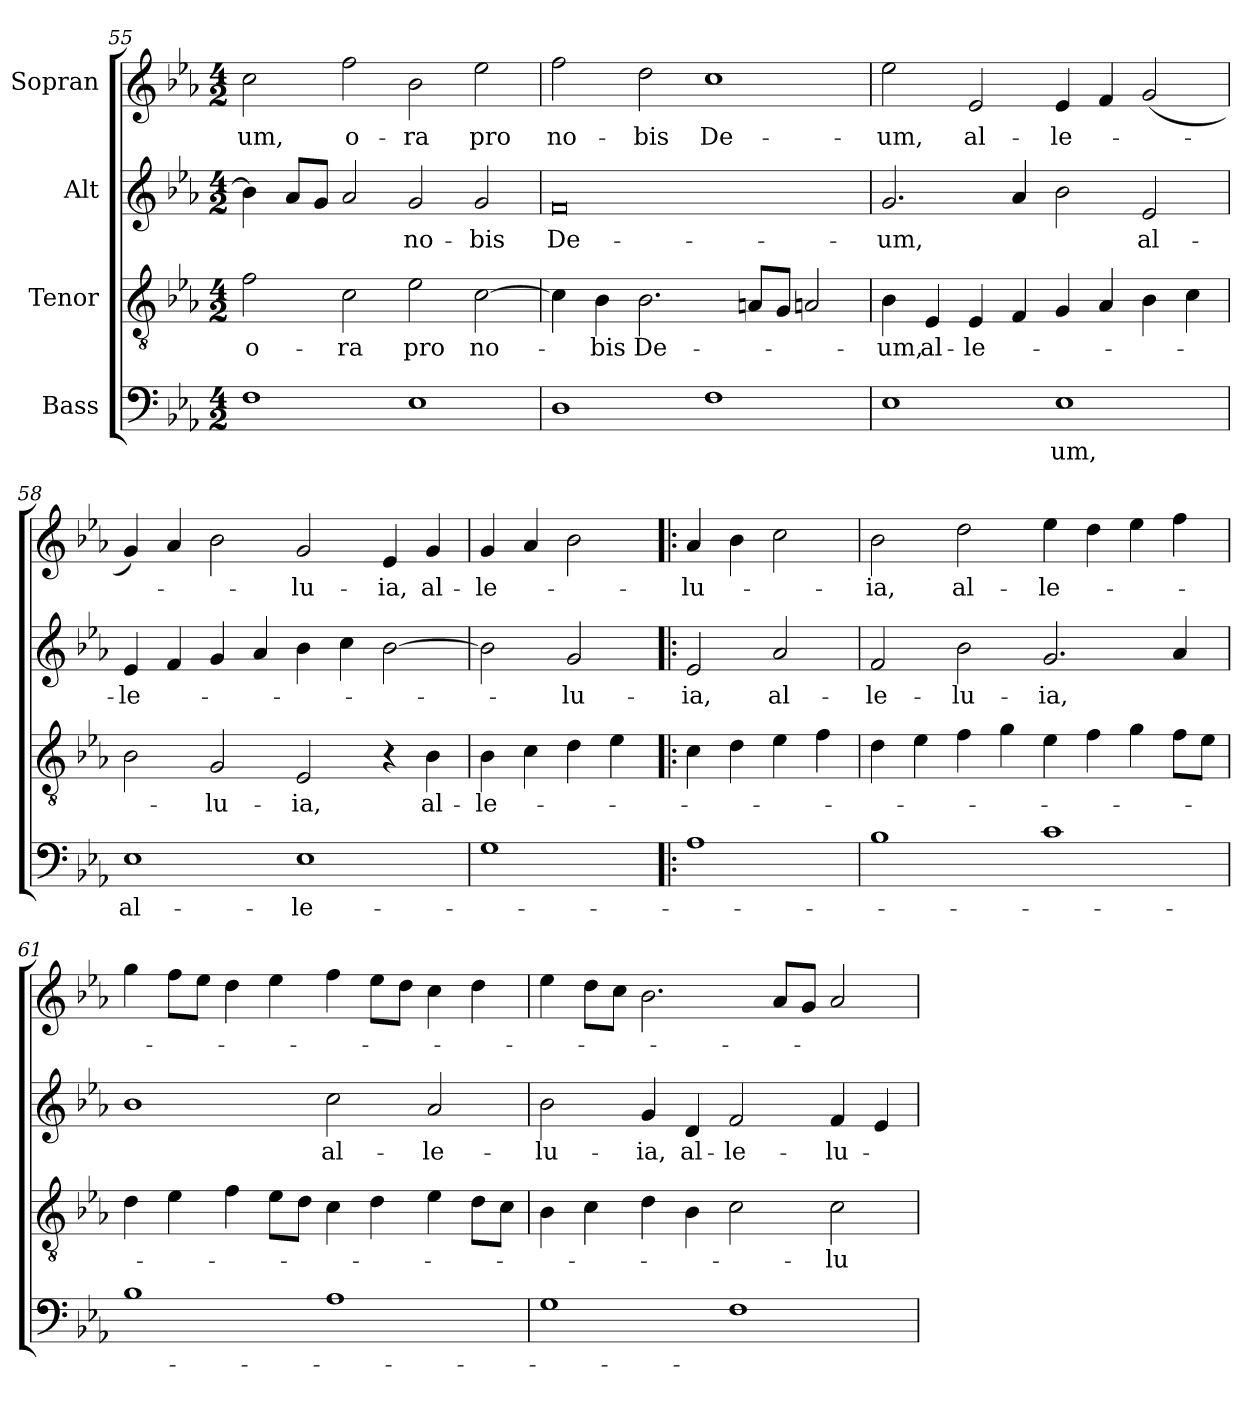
**kern	**text	**kern	**text	**kern	**text	**kern	**text
*part4	*part4	*part3	*part3	*part2	*part2	*part1	*part1
*staff4	*staff4	*staff3	*staff3	*staff2	*staff2	*staff1	*staff1
*I"Bass	*	*I"Tenor	*	*I"Alt	*	*I"Sopran	*
*clefF4	*	*clefGv2	*	*clefG2	*	*clefG2	*
*k[b-e-a-]	*	*k[b-e-a-]	*	*k[b-e-a-]	*	*k[b-e-a-]	*
*M4/2	*	*M4/2	*	*M4/2	*	*M4/2	*
=55	=55	=55	=55	=55	=55	=55	=55
!	!	!	!LO:LY:b	!	!	!	!LO:LY:b
1F	.	2f\	o-	4b-\]	.	2cc\	-um,
.	.	.	.	8a-/L	.	.	.
.	.	.	.	8g/J	.	.	.
!	!	!	!LO:LY:b	!	!	!	!LO:LY:b
.	.	2c\	-ra	2a-/	.	2ff\	o-
!	!	!	!LO:LY:b	!	!LO:LY:b	!	!LO:LY:b
1E-	.	2e-\	pro	2g/	-no-	2b-\	-ra
!	!	!	!LO:LY:b	!	!LO:LY:b	!	!LO:LY:b
.	.	[2c\	no-	2g/	-bis	2ee-\	pro
=56	=56	=56	=56	=56	=56	=56	=56
!	!	!	!	!	!LO:LY:b	!	!LO:LY:b
1D	.	4c\]	.	0f	De-	2ff\	no-
!	!	!	!LO:LY:b	!	!	!	!
.	.	4B-\	bis	.	.	.	.
!	!	!	!LO:LY:b	!	!	!	!LO:LY:b
.	.	2.B-\	De-	.	.	2dd\	-bis
!	!	!	!	!	!	!	!LO:LY:b
1F	.	.	.	.	.	1cc	De-
.	.	8An/L	.	.	.	.	.
.	.	8G/J	.	.	.	.	.
.	.	2An/	.	.	.	.	.
=57	=57	=57	=57	=57	=57	=57	=57
!	!	!	!LO:LY:b	!	!LO:LY:b	!	!LO:LY:b
1E-	.	4B-\	-um,	2.g/	-um,	2ee-\	-um,
!	!	!	!LO:LY:b	!	!	!	!
.	.	4E-/	al-	.	.	.	.
!	!	!	!LO:LY:b	!	!	!	!LO:LY:b
.	.	4E-/	-le-	.	.	2e-/	al-
.	.	4F/	.	4a-/	.	.	.
!	!LO:LY:b	!	!	!	!	!	!LO:LY:b
1E-	-um,	4G/	.	2b-\	.	4e-/	-le-
.	.	4A-/	.	.	.	4f/	.
!	!	!	!	!	!LO:LY:b	!	!
.	.	4B-\	.	2e-/	al-	(2g/	.
.	.	4c\	.	.	.	.	.
!!LO:PB:g=z
=58	=58	=58	=58	=58	=58	=58	=58
!	!LO:LY:b	!	!	!	!LO:LY:b	!	!
1E-	al-	2B-\	.	4e-/	-le-	4g/)	.
.	.	.	.	4f/	.	4a-/	.
!	!	!	!LO:LY:b	!	!	!	!
.	.	2G/	-lu-	4g/	.	2b-\	.
.	.	.	.	4a-/	.	.	.
!	!LO:LY:b	!	!LO:LY:b	!	!	!	!LO:LY:b
1E-	-le-	2E-/	-ia,	4b-\	.	2g/	-lu-
.	.	.	.	4cc\	.	.	.
!	!	!	!	!	!	!	!LO:LY:b
.	.	4r	.	[2b-	.	4e-/	-ia,
!	!	!	!LO:LY:b	!	!	!	!LO:LY:b
.	.	4B-\	al-	.	.	4g/	al-
=59	=59	=59	=59	=59	=59	=59	=59
!	!	!	!LO:LY:b	!	!	!	!LO:LY:b
1G	.	4B-\	-le-	2b-\]	.	4g/	-le-
.	.	4c\	.	.	.	4a-/	.
!	!	!	!	!	!LO:LY:b	!	!
.	.	4d\	.	2g/	-lu-	2b-\	.
.	.	4e-\	.	.	.	.	.
=59X1!|:	=59X1!|:	=59X1!|:	=59X1!|:	=59X1!|:	=59X1!|:	=59X1!|:	=59X1!|:
!	!	!	!	!	!LO:LY:b	!	!LO:LY:b
1A-	.	4c\	.	2e-/	-ia,	4a-/	lu-
.	.	4d\	.	.	.	4b-\	.
!	!	!	!	!	!LO:LY:b	!	!
.	.	4e-\	.	2a-/	al-	2cc\	.
.	.	4f\	.	.	.	.	.
=60	=60	=60	=60	=60	=60	=60	=60
!	!	!	!	!	!LO:LY:b	!	!LO:LY:b
1B-	.	4d\	.	2f/	-le-	2b-\	-ia,
.	.	4e-\	.	.	.	.	.
!	!	!	!	!	!LO:LY:b	!	!LO:LY:b
.	.	4f\	.	2b-\	-lu-	2dd\	al-
.	.	4g\	.	.	.	.	.
!	!	!	!	!	!LO:LY:b	!	!LO:LY:b
1c	.	4e-\	.	2.g/	-ia,	4ee-\	-le-
.	.	4f\	.	.	.	4dd\	.
.	.	4g\	.	.	.	4ee-\	.
.	.	8f\L	.	4a-/	.	4ff\	.
.	.	8e-\J	.	.	.	.	.
=61	=61	=61	=61	=61	=61	=61	=61
1B-	.	4d\	.	1b-	.	4gg\	.
.	.	4e-\	.	.	.	8ff\L	.
.	.	.	.	.	.	8ee-\J	.
.	.	4f\	.	.	.	4dd\	.
.	.	8e-\L	.	.	.	4ee-\	.
.	.	8d\J	.	.	.	.	.
!	!	!	!	!	!LO:LY:b	!	!
1A-	.	4c\	.	2cc\	al-	4ff\	.
.	.	4d\	.	.	.	8ee-\L	.
.	.	.	.	.	.	8dd\J	.
!	!	!	!	!	!LO:LY:b	!	!
.	.	4e-\	.	2a-/	-le-	4cc\	.
.	.	8d\L	.	.	.	4dd\	.
.	.	8c\J	.	.	.	.	.
!!LO:LB:g=z
=62	=62	=62	=62	=62	=62	=62	=62
!	!	!	!	!	!LO:LY:b	!	!
1G	.	4B-\	.	2b-\	-lu-	4ee-\	.
.	.	4c\	.	.	.	8dd\L	.
.	.	.	.	.	.	8cc\J	.
!	!	!	!	!	!LO:LY:b	!	!
.	.	4d\	.	4g/	-ia,	2.b-\	.
!	!	!	!	!	!LO:LY:b	!	!
.	.	4B-\	.	4d/	al-	.	.
!	!	!	!	!	!LO:LY:b	!	!
1F	.	2c\	.	2f/	-le-	.	.
.	.	.	.	.	.	8a-/L	.
.	.	.	.	.	.	8g/J	.
!	!	!	!LO:LY:b	!	!LO:LY:b	!	!
.	.	2c\	lu-	4f/	-lu-	2a-/	.
.	.	.	.	4e-/	.	.	.
=	=	=	=	=	=	=	=
*-	*-	*-	*-	*-	*-	*-	*-
